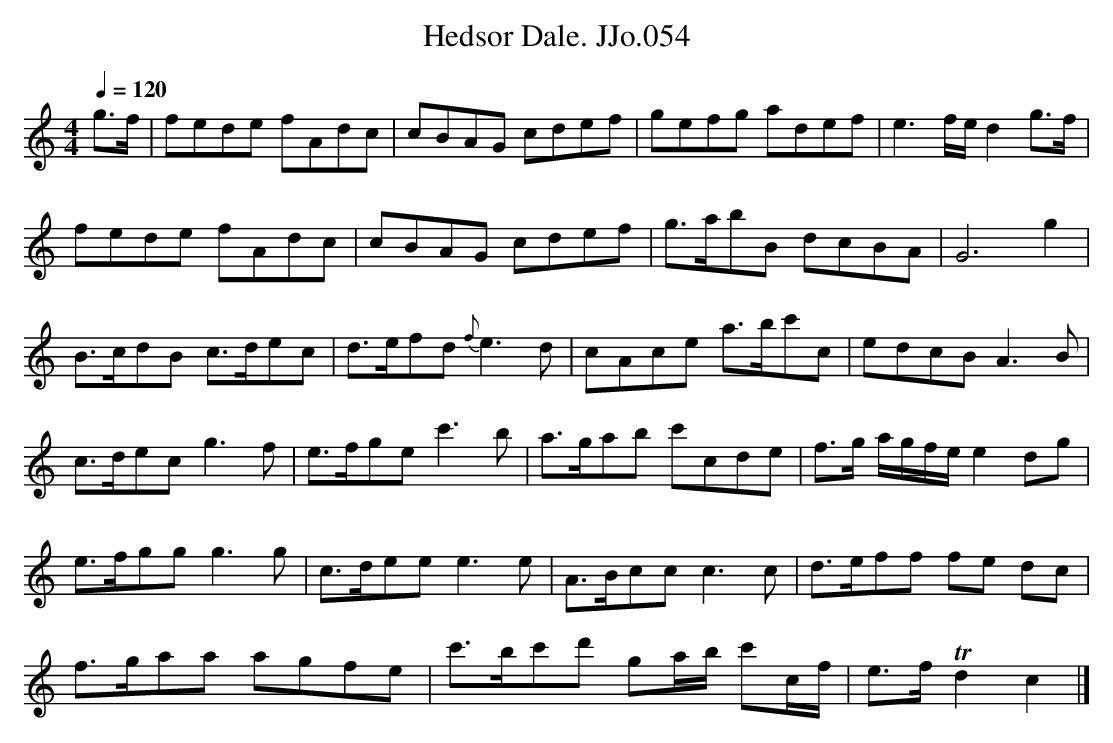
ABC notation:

X:1
T:Hedsor Dale. JJo.054
M:4/4
L:1/8
Q:1/4=120
K:C major
g>f|fede fAdc|cBAG cdef|gefg adef|e3f/e/d2g>f|!
fede fAdc|cBAG cdef|g>abB dcBA|G6g2|!
B>cdB c>dec|d>efd {f}e3d|cAce a>bc'c|edcBA3B|!
c>dec g3f|e>fgec'3b|a>gab c'cde|f>g a/g/f/e/e2dg|!
e>fggg3g|c>deee3e|A>Bccc3c|d>eff fe dc|!
f>gaa agfe|c'>bc'd' ga/b/ c'c/f/|e>fTd2c2|]
